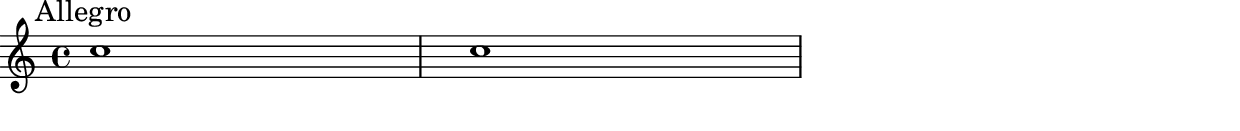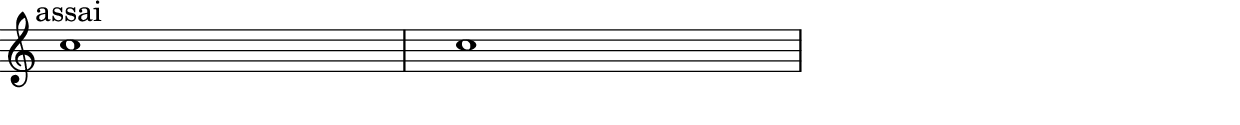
%% Generated by lilypond-book
%% Options: [exampleindent=10.16\mm,fragment,indent=0\mm,line-width=160\mm,paper-height=845.047\pt,paper-width=597.508\pt,papersize='(cons (* 597.508 pt) (* 845.047 pt)),quote,relative=2]
\include "lilypond-book-preamble.ly"


% ****************************************************************
% Start cut-&-pastable-section
% ****************************************************************

#(ly:set-option 'eps-box-padding 3.000000)



\paper {
  #(set-paper-size '(cons (* 597.508 pt) (* 845.047 pt)))
  indent = 0\mm
  line-width = 160\mm
  % offset the left padding, also add 1mm as lilypond creates cropped
  % images with a little space on the right
  line-width = #(- line-width (* mm  3.000000) (* mm 1))
  line-width = 160\mm - 2.0 * 10.16\mm
  % offset the left padding, also add 1mm as lilypond creates cropped
  % images with a little space on the right
  line-width = #(- line-width (* mm  3.000000) (* mm 1))
}

\layout {
  
}


\relative c''
{


% ****************************************************************
% ly snippet contents follows:
% ****************************************************************
\sourcefileline 278
\mark "Allegro"
c1 c
\mark "assai" \break
c  c


% ****************************************************************
% end ly snippet
% ****************************************************************
}
